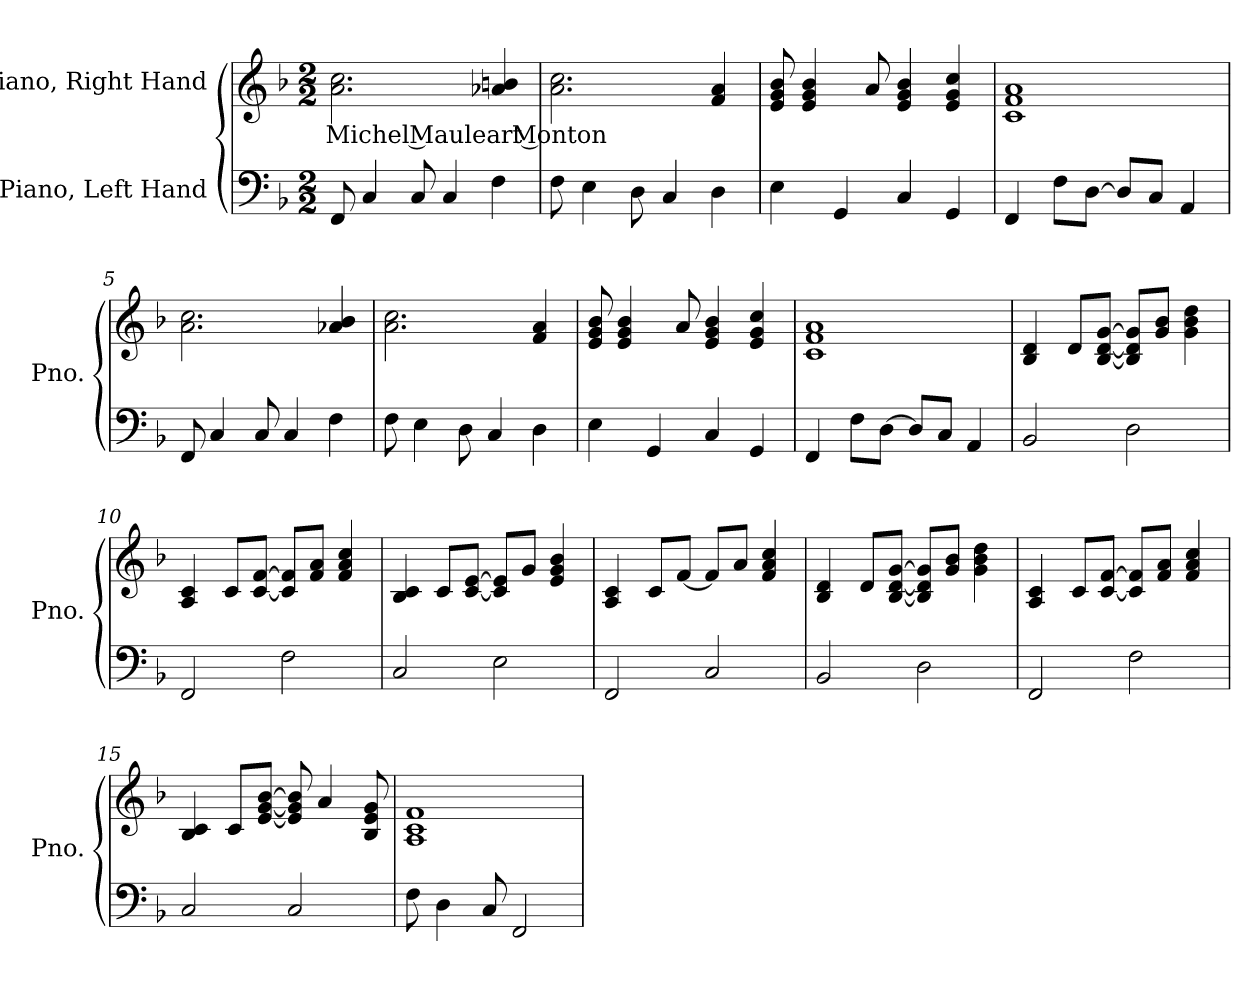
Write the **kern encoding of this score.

**kern	**kern	**text
*part2	*part1	*part1
*staff2	*staff1	*staff1
*I"Piano, Left Hand	*I"Piano, Right Hand	*
*I'Pno.	*I'Pno.	*
*clefF4	*clefG2	*
*k[b-]	*k[b-]	*
*M2/2	*M2/2	*
*MM100	*MM100	*
=1	=1	=1
!	!	!LO:LY:b
8FF/	2.a\ 2.cc\	Michel Mauleart Monton
4C/	.	.
8C/	.	.
4C/	.	.
4F\	4a-X/ 4bn/	.
=2	=2	=2
8F\	2.a\ 2.cc\	.
4E\	.	.
8D\	.	.
4C/	.	.
4D\	4f/ 4a/	.
=3	=3	=3
4E\	8e/ 8g/ 8b-/	.
.	4e/ 4g/ 4b-/	.
4GG/	.	.
.	8a/	.
4C/	4e/ 4g/ 4b-/	.
4GG/	4e/ 4g/ 4cc/	.
=4	=4	=4
4FF/	1c 1f 1a	.
8F\L	.	.
[8D\J	.	.
8D/L]	.	.
8C/J	.	.
4AA/	.	.
!!LO:LB:g=z
=5	=5	=5
8FF/	2.a\ 2.cc\	.
4C/	.	.
8C/	.	.
4C/	.	.
4F\	4a-X/ 4b-/	.
=6	=6	=6
8F\	2.a\ 2.cc\	.
4E\	.	.
8D\	.	.
4C/	.	.
4D\	4f/ 4a/	.
=7	=7	=7
4E\	8e/ 8g/ 8b-/	.
.	4e/ 4g/ 4b-/	.
4GG/	.	.
.	8a/	.
4C/	4e/ 4g/ 4b-/	.
4GG/	4e/ 4g/ 4cc/	.
=8	=8	=8
4FF/	1c 1f 1a	.
8F\L	.	.
[8D\J	.	.
8D/L]	.	.
8C/J	.	.
4AA/	.	.
=9	=9	=9
2BB-/	4B-/ 4d/	.
.	8d/L	.
.	[8B-/ [8d/ [8g/J	.
2D\	8B-/] 8d/] 8g/]L	.
.	8g/ 8b-/J	.
.	4g\ 4b-\ 4dd\	.
=10	=10	=10
2FF/	4A/ 4c/	.
.	8c/L	.
.	[8c/ [8f/J	.
2F\	8c/] 8f/]L	.
.	8f/ 8a/J	.
.	4f/ 4a/ 4cc/	.
!!LO:LB:g=z
=11	=11	=11
2C/	4B-/ 4c/	.
.	8c/L	.
.	[8c/ [8e/J	.
2E\	8c/] 8e/]L	.
.	8g/J	.
.	4e/ 4g/ 4b-/	.
=12	=12	=12
2FF/	4A/ 4c/	.
.	8c/L	.
.	[8f/J	.
2C/	8f/L]	.
.	8a/J	.
.	4f/ 4a/ 4cc/	.
=13	=13	=13
2BB-/	4B-/ 4d/	.
.	8d/L	.
.	[8B-/ [8d/ [8g/J	.
2D\	8B-/] 8d/] 8g/]L	.
.	8g/ 8b-/J	.
.	4g\ 4b-\ 4dd\	.
=14	=14	=14
2FF/	4A/ 4c/	.
.	8c/L	.
.	[8c/ [8f/J	.
2F\	8c/] 8f/]L	.
.	8f/ 8a/J	.
.	4f/ 4a/ 4cc/	.
=15	=15	=15
2C/	4B-/ 4c/	.
.	8c/L	.
.	[8e/ [8g/ [8b-/J	.
2C/	8e/] 8g/] 8b-/]	.
.	4a/	.
.	8B-/ 8e/ 8g/	.
!!LO:LB:g=z
=16	=16	=16
8F\	1A 1c 1f	.
4D\	.	.
8C/	.	.
2FF/	.	.
=	=	=
*-	*-	*-
